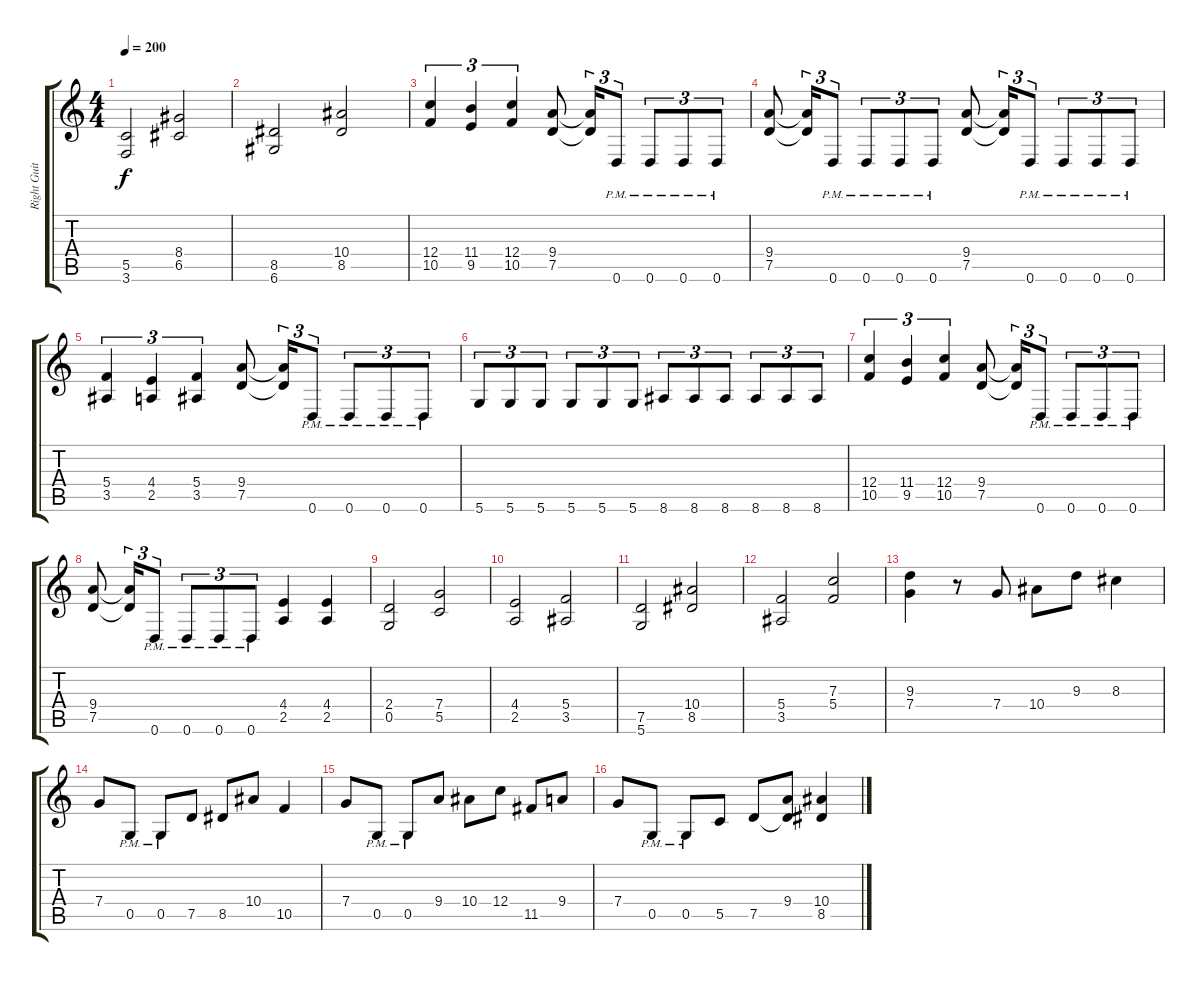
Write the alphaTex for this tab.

\track ("Right Guitar" "Right Guit") {instrument overdrivenguitar}
\staff {score tabs}
\tuning (D4 A3 F3 C3 G2 D2) {hide}
\ts (4 4)
\tempo 200
\clef g2
\ks c
(5.5 3.6).2{dy f} (8.4 6.5).2 |
(8.5 6.6).2 (10.4 8.5).2 |
(12.4 10.5).4{tu (3 2)} (11.4 9.5).4{tu (3 2)} (12.4 10.5).4{tu (3 2)} (9.4 7.5).8 (9.4{t} 7.5{t}).16{tu (3 2)} 0.6{pm}.8{tu (3 2)} 0.6{pm}.8{tu (3 2)} 0.6{pm}.8{tu (3 2)} 0.6{pm}.8{tu (3 2)} |
(9.4 7.5).8 (9.4{t} 7.5{t}).16{tu (3 2)} 0.6{pm}.8{tu (3 2)} 0.6{pm}.8{tu (3 2)} 0.6{pm}.8{tu (3 2)} 0.6{pm}.8{tu (3 2)} (9.4 7.5).8 (9.4{t} 7.5{t}).16{tu (3 2)} 0.6{pm}.8{tu (3 2)} 0.6{pm}.8{tu (3 2)} 0.6{pm}.8{tu (3 2)} 0.6{pm}.8{tu (3 2)} |
(5.4 3.5).4{tu (3 2)} (4.4 2.5).4{tu (3 2)} (5.4 3.5).4{tu (3 2)} (9.4 7.5).8 (9.4{t} 7.5{t}).16{tu (3 2)} 0.6{pm}.8{tu (3 2)} 0.6{pm}.8{tu (3 2)} 0.6{pm}.8{tu (3 2)} 0.6{pm}.8{tu (3 2)} |
5.6.8{tu (3 2)} 5.6.8{tu (3 2)} 5.6.8{tu (3 2)} 5.6.8{tu (3 2)} 5.6.8{tu (3 2)} 5.6.8{tu (3 2)} 8.6.8{tu (3 2)} 8.6.8{tu (3 2)} 8.6.8{tu (3 2)} 8.6.8{tu (3 2)} 8.6.8{tu (3 2)} 8.6.8{tu (3 2)} |
(12.4 10.5).4{tu (3 2)} (11.4 9.5).4{tu (3 2)} (12.4 10.5).4{tu (3 2)} (9.4 7.5).8 (9.4{t} 7.5{t}).16{tu (3 2)} 0.6{pm}.8{tu (3 2)} 0.6{pm}.8{tu (3 2)} 0.6{pm}.8{tu (3 2)} 0.6{pm}.8{tu (3 2)} |
(9.4 7.5).8 (9.4{t} 7.5{t}).16{tu (3 2)} 0.6{pm}.8{tu (3 2)} 0.6{pm}.8{tu (3 2)} 0.6{pm}.8{tu (3 2)} 0.6{pm}.8{tu (3 2)} (4.4 2.5).4 (4.4 2.5).4 |
(2.4 0.5).2 (7.4 5.5).2 |
(4.4 2.5).2 (5.4 3.5).2 |
(7.5 5.6).2 (10.4 8.5).2 |
(5.4 3.5).2 (7.3 5.4).2 |
(9.3 7.4).4 r.8 7.4.8 10.4.8 9.3.8 8.3.4 |
7.4.8 0.5{pm}.8 0.5{pm}.8 7.5.8 8.5.8 10.4.8 10.5.4 |
7.4.8 0.5{pm}.8 0.5{pm}.8 9.4.8 10.4.8 12.4.8 11.5.8 9.4.8 |
7.4.8 0.5{pm}.8 0.5{pm}.8 5.5.8 7.5.8 (9.4 7.5{t}).8 (10.4 8.5).4
